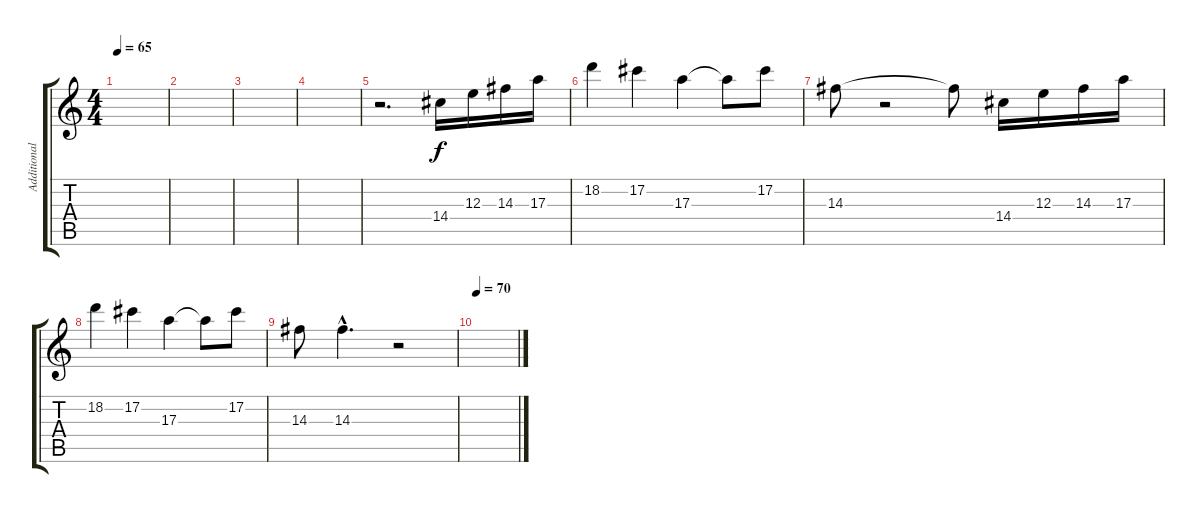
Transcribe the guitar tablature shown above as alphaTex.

\track ("Additional Guitar(Fill Demmel)" "Additional") {instrument acousticguitarsteel}
\staff {score tabs}
\tuning (Db4 Ab3 E3 B2 Gb2 B1) {hide}
\ts (4 4)
\tempo 65
\clef g2
\ks c
|
|
|
|
r.2{d} 14.4.16 12.3.16 14.3.16 17.3.16 |
18.2.4 17.2.4 17.3.4 17.3{t}.8 17.2.8 |
14.3.8 r.2 14.3{t}.8 14.4.16 12.3.16 14.3.16 17.3.16 |
18.2.4 17.2.4 17.3.4 17.3{t}.8 17.2.8 |
14.3.8 14.3{hac}.4{d} r.2 |
\tempo 70
